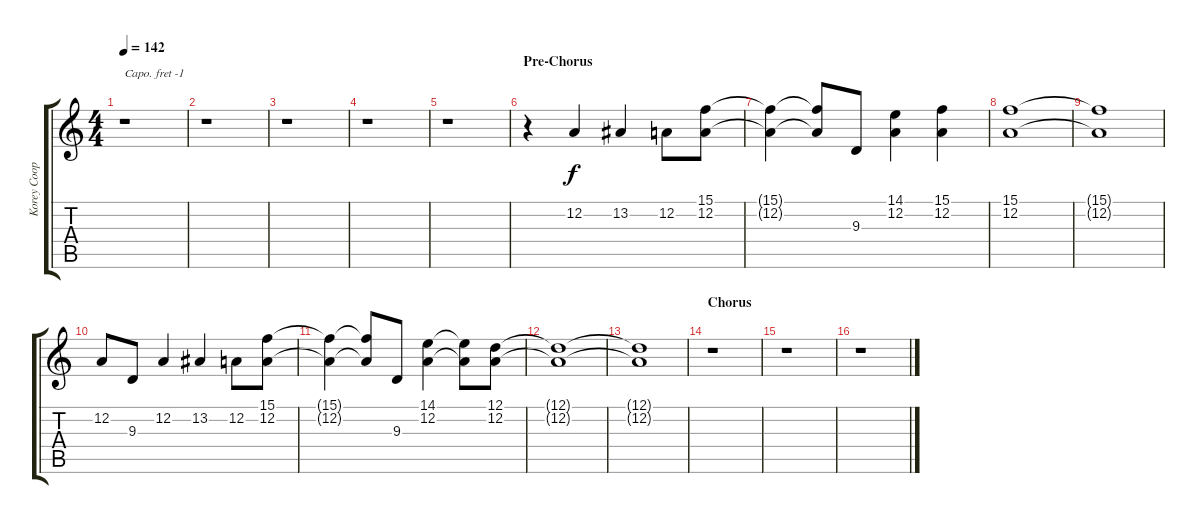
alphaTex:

\track ("Korey Cooper (Keyboards 1)" "Korey Coop") {instrument acousticgrandpiano}
\staff {score tabs}
\capo -1
\tuning (Eb4 Bb3 Gb3 Db3 Ab2 Db2) {hide}
\ts (4 4)
\tempo 142
\clef g2
\ks c
r.1{dy f} |
r.1 |
r.1 |
r.1 |
r.1 |
\section ("" "Pre-Chorus")
r.4 12.2.4 13.2.4 12.2.8 (15.1 12.2).8 |
(15.1{t} 12.2{t}).4 (15.1{t} 12.2{t}).8 9.3.8 (14.1 12.2).4 (15.1 12.2).4 |
(15.1 12.2).1 |
(15.1{t} 12.2{t}).1 |
12.2.8 9.3.8 12.2.4 13.2.4 12.2.8 (15.1 12.2).8 |
(15.1{t} 12.2{t}).4 (15.1{t} 12.2{t}).8 9.3.8 (14.1 12.2).4 (14.1{t} 12.2{t}).8 (12.1 12.2).8 |
(12.1{t} 12.2{t}).1 |
(12.1{t} 12.2{t}).1 |
\section ("" "Chorus")
r.1 |
r.1 |
r.1
